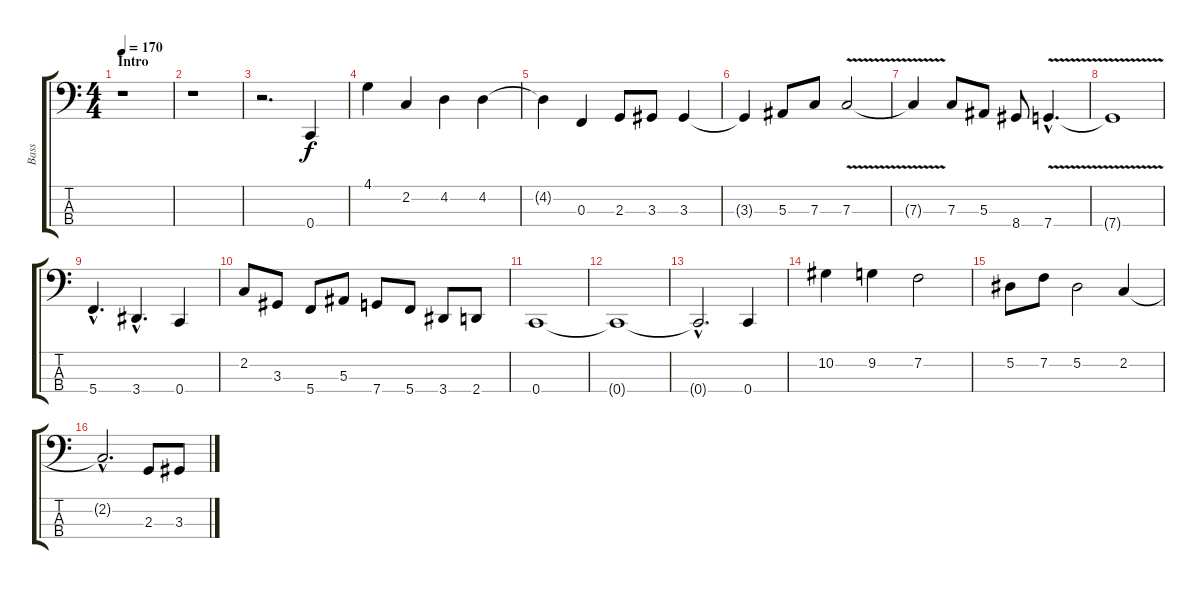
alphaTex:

\track ("Bass" "Bass") {instrument electricbassfinger}
\staff {score tabs}
\tuning (Eb2 Bb1 F1 C1) {hide}
\ts (4 4)
\section ("" "Intro")
\tempo 170
\clef f4
\ks c
r.1{dy f instrument electricbassfinger} |
r.1 |
r.2{d volume 16} 0.4.4 |
4.1.4 2.2.4 4.2.4 4.2.4 |
4.2{t}.4 0.3.4 2.3.8 3.3.8 3.3.4 |
3.3{t}.4 5.3.8 7.3.8 7.3{v}.2 |
7.3{t}.4 7.3.8 5.3.8 8.4.8 7.4{v hac}.4{d} |
7.4{t}.1 |
5.4{hac}.4{d} 3.4{hac}.4{d} 0.4.4 |
2.2.8 3.3.8 5.4.8 5.3.8 7.4.8 5.4.8 3.4.8 2.4.8 |
0.4.1 |
0.4{t}.1 |
0.4{hac t}.2{d} 0.4.4 |
10.2.4 9.2.4 7.2.2 |
5.2.8 7.2.8 5.2.2 2.2.4 |
2.2{hac t}.2{d} 2.3.8 3.3.8
